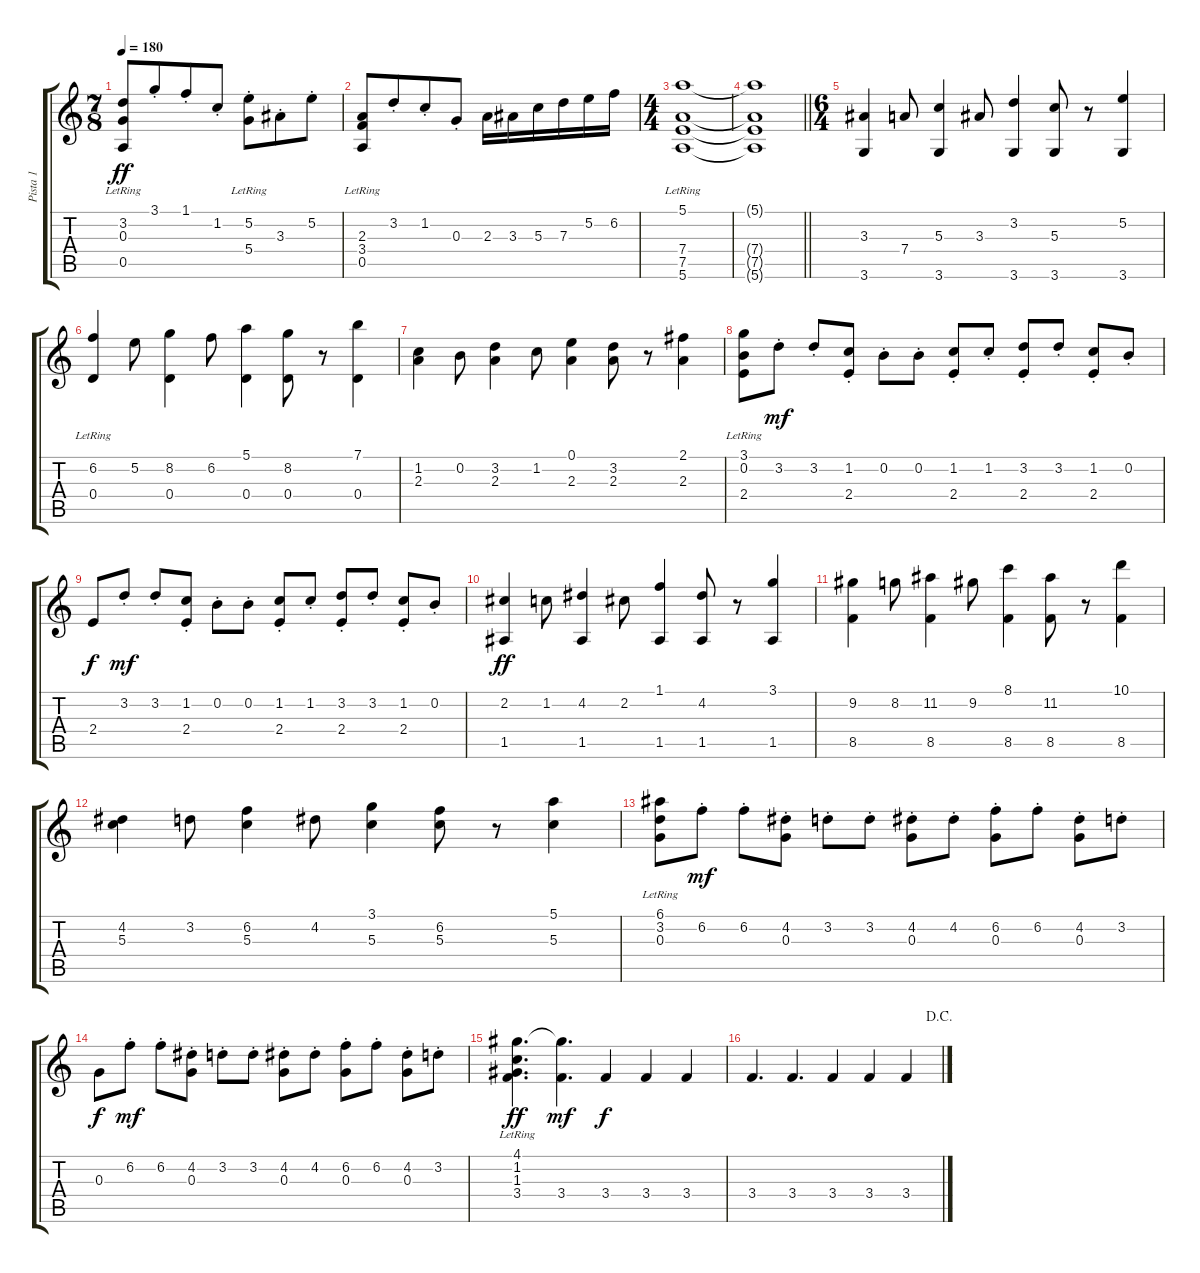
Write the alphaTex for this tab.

\track ("Pista 1" "Pista 1") {instrument acousticguitarsteel}
\staff {score tabs}
\tuning (E4 B3 G3 D3 A2 E2) {hide}
\ts (7 8)
\tempo 180
\clef g2
\ks c
(3.2 0.3 0.5{lr}).8{dy ff} 3.1{st}.8 1.1{st}.8 1.2{st}.8 (5.2{st} 5.4{lr}).8 3.3{st}.8 5.2{st}.8 |
(2.3 3.4 0.5{lr}).8 3.2{st}.8 1.2{st}.8 0.3{st}.8 2.3.16 3.3.16 5.3.16 7.3.16 5.2.16 6.2.16 |
\ts (4 4)
(5.1{lr} 7.4{lr} 7.5{lr} 5.6{lr}).1 |
\barLineRight lightlight
(5.1{t} 7.4{t} 7.5{t} 5.6{t}).1 |
\ts (6 4)
(3.3 3.6).4 7.4.8 (5.3 3.6).4 3.3.8 (3.2 3.6).4 (5.3 3.6).8 r.8 (5.2 3.6).4 |
(6.2 0.4{lr}).4 5.2.8 (8.2 0.4).4 6.2.8 (5.1 0.4).4 (8.2 0.4).8 r.8 (7.1 0.4).4 |
(1.2 2.3).4 0.2.8 (3.2 2.3).4 1.2.8 (0.1 2.3).4 (3.2 2.3).8 r.8 (2.1 2.3).4 |
(3.1{lr} 0.2 2.4).8 3.2{st}.8{dy mf} 3.2{st}.8 (1.2{st} 2.4).8 0.2{st}.8 0.2{st}.8 (1.2{st} 2.4).8 1.2{st}.8 (3.2{st} 2.4).8 3.2{st}.8 (1.2{st} 2.4).8 0.2{st}.8 |
2.4.8{dy f} 3.2{st}.8{dy mf} 3.2{st}.8 (1.2{st} 2.4).8 0.2{st}.8 0.2{st}.8 (1.2{st} 2.4).8 1.2{st}.8 (3.2{st} 2.4).8 3.2{st}.8 (1.2{st} 2.4).8 0.2{st}.8 |
(2.2 1.5).4{dy ff} 1.2.8 (4.2 1.5).4 2.2.8 (1.1 1.5).4 (4.2 1.5).8 r.8 (3.1 1.5).4 |
(9.2 8.5).4 8.2.8 (11.2 8.5).4 9.2.8 (8.1 8.5).4 (11.2 8.5).8 r.8 (10.1 8.5).4 |
(4.2 5.3).4 3.2.8 (6.2 5.3).4 4.2.8 (3.1 5.3).4 (6.2 5.3).8 r.8 (5.1 5.3).4 |
(6.1{lr} 3.2 0.3).8 6.2{st}.8{dy mf} 6.2{st}.8 (4.2{st} 0.3).8 3.2{st}.8 3.2{st}.8 (4.2{st} 0.3).8 4.2{st}.8 (6.2{st} 0.3).8 6.2{st}.8 (4.2{st} 0.3).8 3.2{st}.8 |
0.3.8{dy f} 6.2{st}.8{dy mf} 6.2{st}.8 (4.2{st} 0.3).8 3.2{st}.8 3.2{st}.8 (4.2{st} 0.3).8 4.2{st}.8 (6.2{st} 0.3).8 6.2{st}.8 (4.2{st} 0.3).8 3.2{st}.8 |
(4.1 1.2 1.3 3.4{lr}).4{d dy ff} (4.1{t} 3.4).4{d dy mf} 3.4.4{dy f} 3.4.4 3.4.4 |
\jump dacapo
3.4.4{d} 3.4.4{d} 3.4.4 3.4.4 3.4.4
